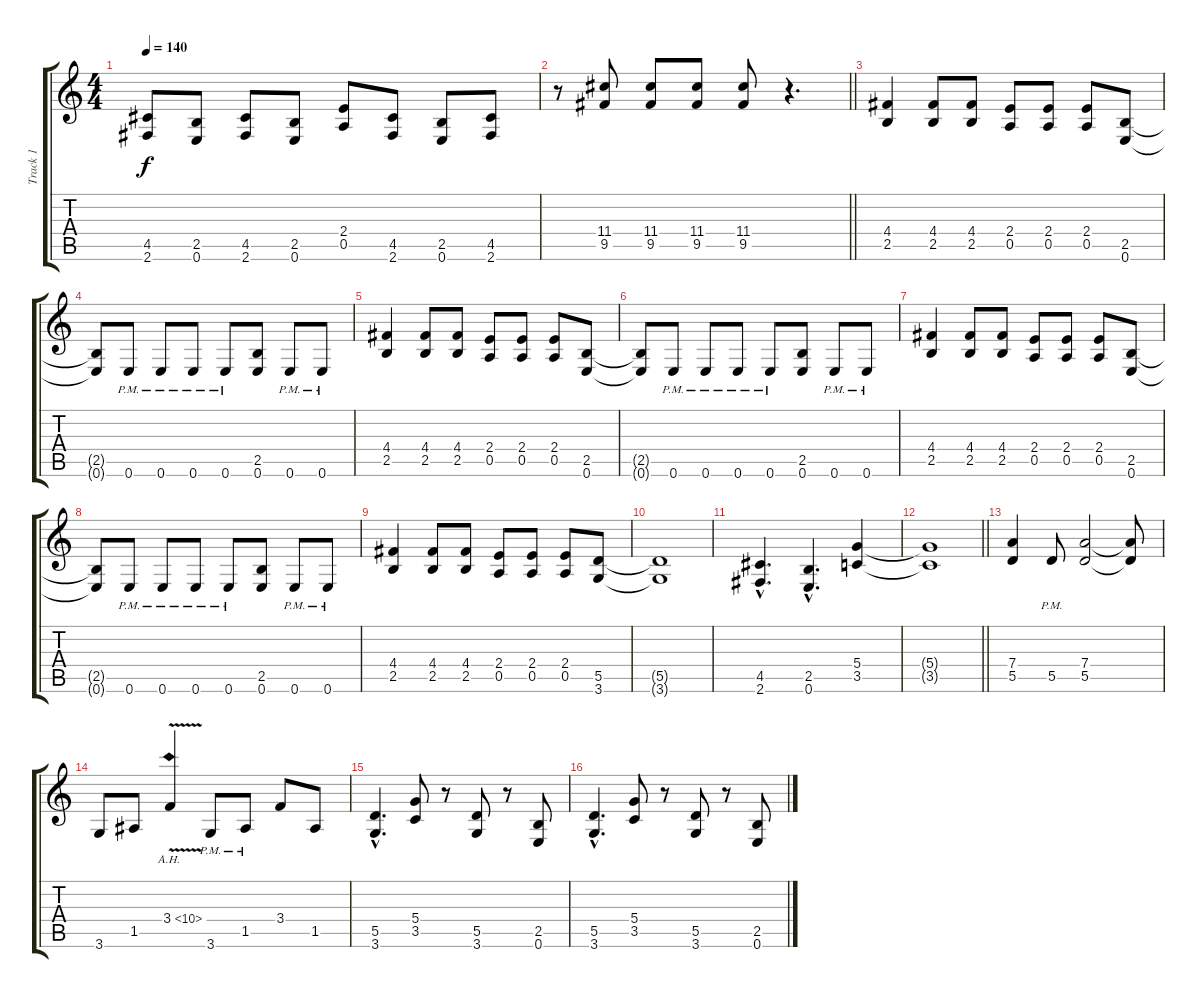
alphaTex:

\track ("Track 1" "Track 1") {instrument distortionguitar}
\staff {score tabs}
\tuning (E4 B3 G3 D3 A2 E2) {hide}
\ts (4 4)
\tempo 140
\clef g2
\ks c
(4.5{t} 2.6{t}).8{dy f} (2.5 0.6).8 (4.5 2.6).8 (2.5 0.6).8 (2.4 0.5).8 (4.5 2.6).8 (2.5 0.6).8 (4.5 2.6).8 |
\barLineRight lightlight
r.8 (11.4 9.5).8 (11.4 9.5).8 (11.4 9.5).8 (11.4 9.5).8 r.4{d} |
(4.4 2.5).4 (4.4 2.5).8 (4.4 2.5).8 (2.4 0.5).8 (2.4 0.5).8 (2.4 0.5).8 (2.5 0.6).8 |
(2.5{t} 0.6{t}).8 0.6{pm}.8 0.6{pm}.8 0.6{pm}.8 0.6{pm}.8 (2.5 0.6).8 0.6{pm}.8 0.6{pm}.8 |
(4.4 2.5).4 (4.4 2.5).8 (4.4 2.5).8 (2.4 0.5).8 (2.4 0.5).8 (2.4 0.5).8 (2.5 0.6).8 |
(2.5{t} 0.6{t}).8 0.6{pm}.8 0.6{pm}.8 0.6{pm}.8 0.6{pm}.8 (2.5 0.6).8 0.6{pm}.8 0.6{pm}.8 |
(4.4 2.5).4 (4.4 2.5).8 (4.4 2.5).8 (2.4 0.5).8 (2.4 0.5).8 (2.4 0.5).8 (2.5 0.6).8 |
(2.5{t} 0.6{t}).8 0.6{pm}.8 0.6{pm}.8 0.6{pm}.8 0.6{pm}.8 (2.5 0.6).8 0.6{pm}.8 0.6{pm}.8 |
(4.4 2.5).4 (4.4 2.5).8 (4.4 2.5).8 (2.4 0.5).8 (2.4 0.5).8 (2.4 0.5).8 (5.5 3.6).8 |
(5.5{t} 3.6{t}).1 |
(4.5{hac} 2.6{hac}).4{d} (2.5{hac} 0.6{hac}).4{d} (5.4 3.5).4 |
\barLineRight lightlight
(5.4{t} 3.5{t}).1 |
(7.4 5.5).4{volume 10} 5.5{pm}.8 (7.4 5.5).2 (7.4{t} 5.5{t}).8 |
3.6.8 1.5.8 3.4{ah 7 v}.4 3.6{pm}.8 1.5{pm}.8 3.4.8 1.5.8 |
(5.5{hac} 3.6{hac}).4{d} (5.4 3.5).8 r.8 (5.5 3.6).8 r.8 (2.5 0.6).8 |
(5.5{hac} 3.6{hac}).4{d} (5.4 3.5).8 r.8 (5.5 3.6).8 r.8 (2.5 0.6).8
